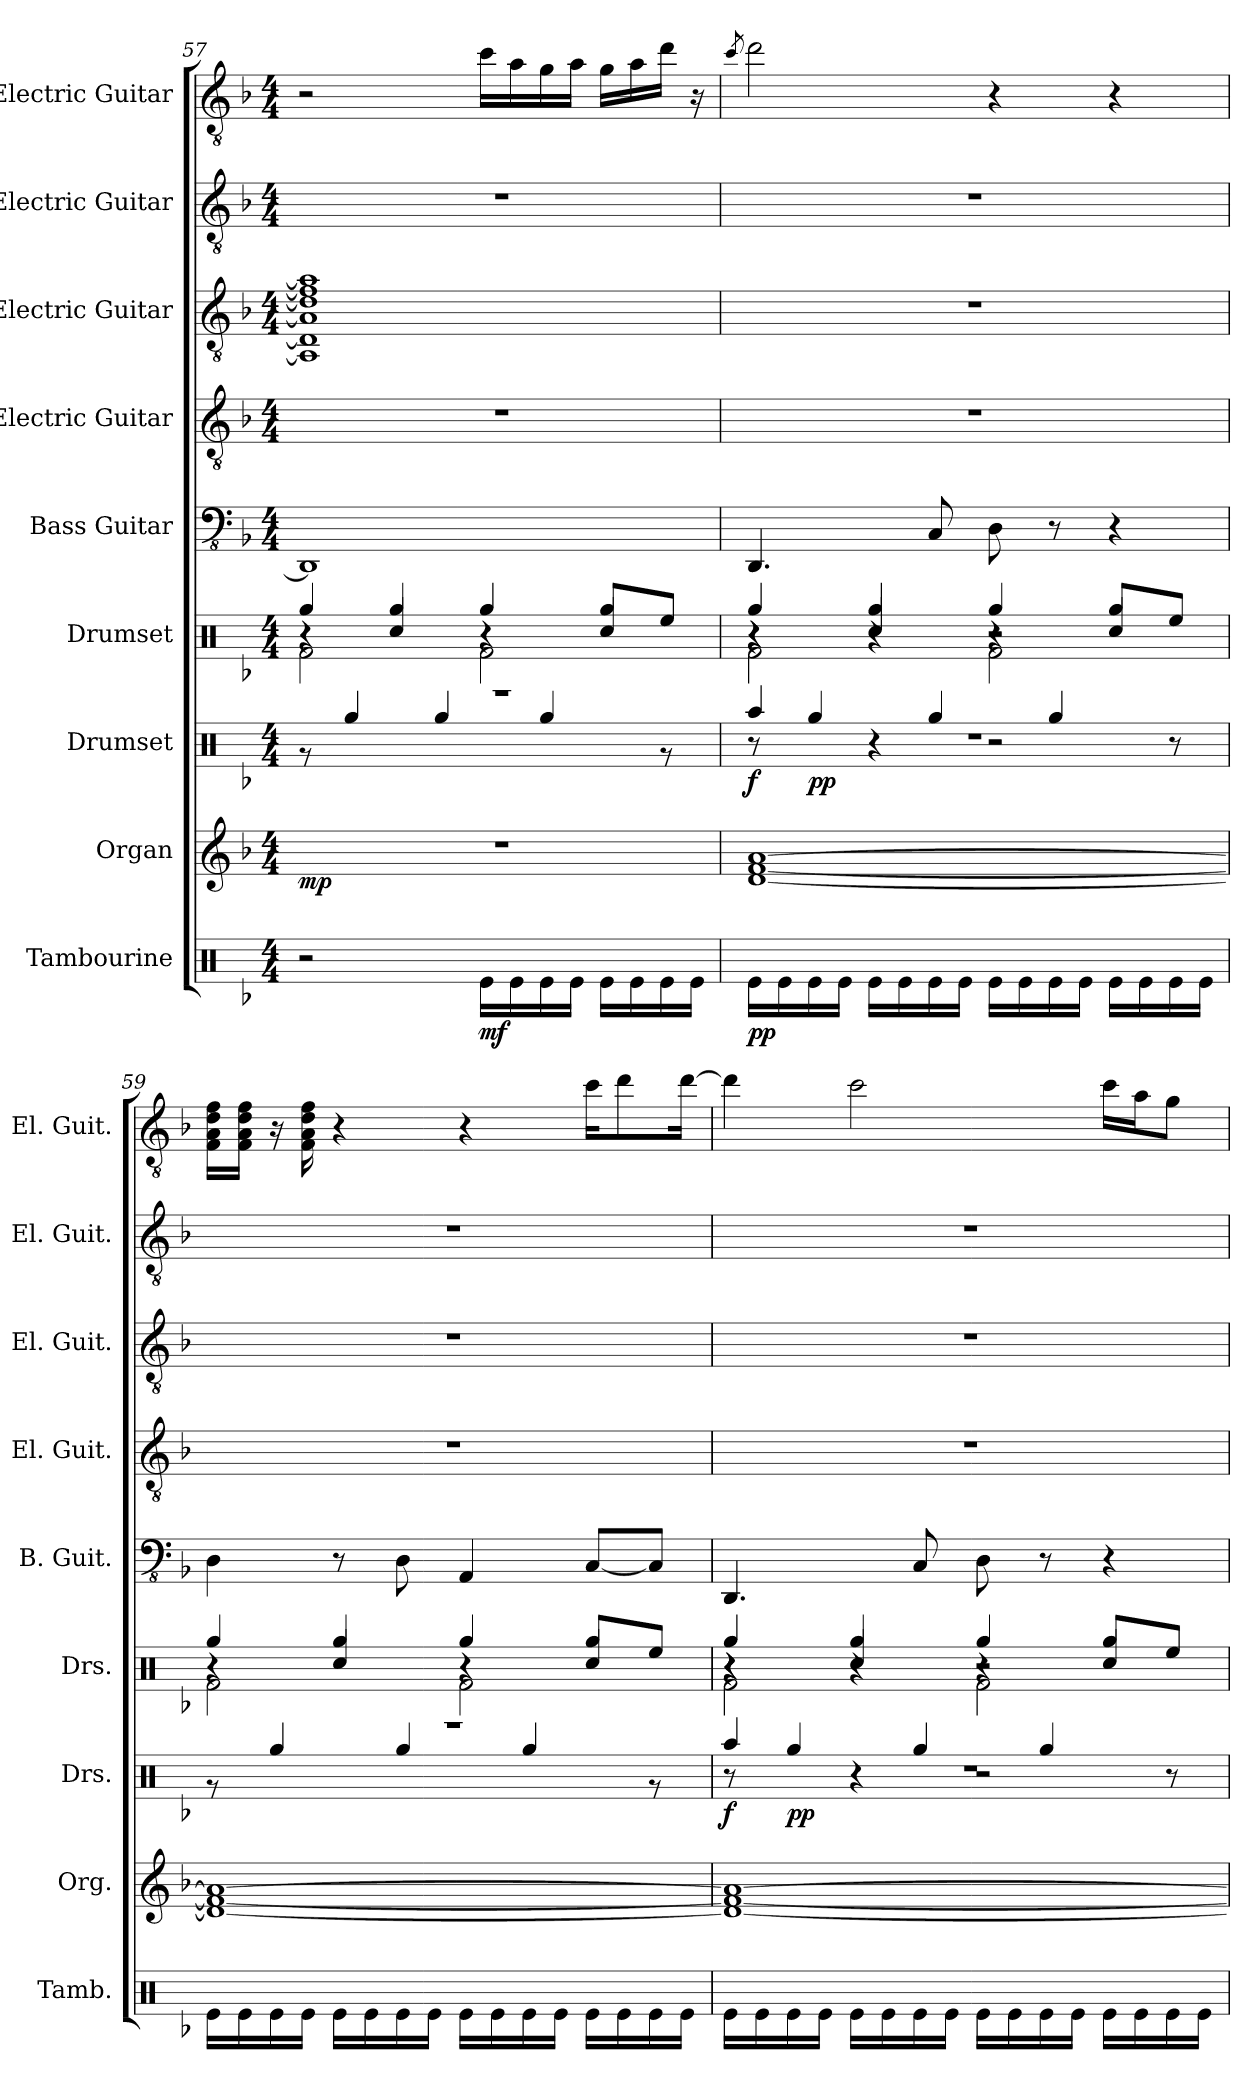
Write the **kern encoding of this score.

**kern	**dynam	**kern	**dynam	**kern	**dynam	**kern	**kern	**kern	**kern	**kern	**kern
*part9	*part9	*part8	*part8	*part7	*part7	*part6	*part5	*part4	*part3	*part2	*part1
*staff9	*staff9	*staff8	*staff8	*staff7	*staff7	*staff6	*staff5	*staff4	*staff3	*staff2	*staff1
*I"Tambourine	*	*I"Organ	*	*I"Drumset	*	*I"Drumset	*I"Bass Guitar	*I"Electric Guitar	*I"Electric Guitar	*I"Electric Guitar	*I"Electric Guitar
*I'Tamb.	*	*I'Org.	*	*I'Drs.	*	*I'Drs.	*I'B. Guit.	*I'El. Guit.	*I'El. Guit.	*I'El. Guit.	*I'El. Guit.
!!LO:PB:g=z
*clefX	*	*clefG2	*	*clefX	*	*clefX	*clefFv4	*clefGv2	*clefGv2	*clefGv2	*clefGv2
*k[b-]	*	*k[b-]	*	*k[b-]	*	*k[b-]	*k[b-]	*k[b-]	*k[b-]	*k[b-]	*k[b-]
*M4/4	*	*M4/4	*	*M4/4	*	*M4/4	*M4/4	*M4/4	*M4/4	*M4/4	*M4/4
=57	=57	=57	=57	=57	=57	=57	=57	=57	=57	=57	=57
*	*	*	*	*^	*	*^	*	*	*	*	*
*	*	*	*	*	*	*	*	*^	*	*	*	*	*
!	!	!	!LO:DY:b	!	!	!	!	!	!	!	!	!	!	!
2r	.	1r	mp	1r	8r	.	4r	2Rf\	4Rgg/	1DDD]	1r	1AA] 1D] 1A] 1d] 1f] 1a]	1r	2r
.	.	.	.	.	4Rgg/	.	.	.	.	.	.	.	.	.
.	.	.	.	.	.	.	4Rcc/	.	4Rgg/	.	.	.	.	.
.	.	.	.	.	4Rgg/	.	.	.	.	.	.	.	.	.
!	!LO:DY:b	!	!	!	!	!	!	!	!	!	!	!	!	!
16Re\LL	mf	.	.	.	.	.	4r	2Rf\	4Rgg/	.	.	.	.	16cc\LL
16Re\	.	.	.	.	.	.	.	.	.	.	.	.	.	16a\
16Re\	.	.	.	.	4Rgg/	.	.	.	.	.	.	.	.	16g\
16Re\JJ	.	.	.	.	.	.	.	.	.	.	.	.	.	16a\JJ
16Re\LL	.	.	.	.	.	.	4Rcc/	.	8Rgg/L	.	.	.	.	16g\LL
16Re\	.	.	.	.	.	.	.	.	.	.	.	.	.	16a\
16Re\	.	.	.	.	8r	.	.	.	8Ree/J	.	.	.	.	16dd\JJ
16Re\JJ	.	.	.	.	.	.	.	.	.	.	.	.	.	16r
*	*	*	*	*v	*v	*	*	*	*	*	*	*	*	*
*	*	*	*	*	*	*v	*v	*v	*	*	*	*	*
=58	=58	=58	=58	=58	=58	=58	=58	=58	=58	=58	=58
.	.	.	.	.	.	.	.	.	.	.	8qcc/
*	*	*	*	*^	*	*^	*	*	*	*	*
*	*	*	*	*	*^	*	*	*^	*	*	*	*	*
*	*	*	*	*	*	*	*	*	*	*^	*	*	*	*	*
!	!LO:DY:b	!	!	!	!	!	!LO:DY:b	!	!	!	!	!	!	!	!	!
16Re\LL	pp	[1d [1f [1a	.	1r	8r	4Raa/	f	4r	2Rf\	4Rgg/	4r	4.DDD/	1r	1r	1r	2dd\
16Re\	.	.	.	.	.	.	.	.	.	.	.	.	.	.	.	.
!	!	!	!	!	!	!	!LO:DY:b	!	!	!	!	!	!	!	!	!
16Re\	.	.	.	.	4Rgg/	.	pp	.	.	.	.	.	.	.	.	.
16Re\JJ	.	.	.	.	.	.	.	.	.	.	.	.	.	.	.	.
16Re\LL	.	.	.	.	.	4r	.	4Rcc/	.	4Rgg/	4r	.	.	.	.	.
16Re\	.	.	.	.	.	.	.	.	.	.	.	.	.	.	.	.
16Re\	.	.	.	.	4Rgg/	.	.	.	.	.	.	8CC/	.	.	.	.
16Re\JJ	.	.	.	.	.	.	.	.	.	.	.	.	.	.	.	.
16Re\LL	.	.	.	.	.	2r	.	4r	2Rf\	4Rgg/	2r	8DD\	.	.	.	4r
16Re\	.	.	.	.	.	.	.	.	.	.	.	.	.	.	.	.
16Re\	.	.	.	.	4Rgg/	.	.	.	.	.	.	8r	.	.	.	.
16Re\JJ	.	.	.	.	.	.	.	.	.	.	.	.	.	.	.	.
16Re\LL	.	.	.	.	.	.	.	4Rcc/	.	8Rgg/L	.	4r	.	.	.	4r
16Re\	.	.	.	.	.	.	.	.	.	.	.	.	.	.	.	.
16Re\	.	.	.	.	8r	.	.	.	.	8Ree/J	.	.	.	.	.	.
16Re\JJ	.	.	.	.	.	.	.	.	.	.	.	.	.	.	.	.
*	*	*	*	*	*v	*v	*	*	*	*	*	*	*	*	*	*
*	*	*	*	*	*	*	*	*	*v	*v	*	*	*	*	*
=59	=59	=59	=59	=59	=59	=59	=59	=59	=59	=59	=59	=59	=59	=59
16Re\LL	.	1d_ 1f_ 1a_	.	1r	8r	.	4r	2Rf\	4Rgg/	4DD\	1r	1r	1r	16F\ 16A\ 16d\ 16f\LL
16Re\	.	.	.	.	.	.	.	.	.	.	.	.	.	16F\ 16A\ 16d\ 16f\JJ
16Re\	.	.	.	.	4Rgg/	.	.	.	.	.	.	.	.	16r
16Re\JJ	.	.	.	.	.	.	.	.	.	.	.	.	.	16F\ 16A\ 16d\ 16f\
16Re\LL	.	.	.	.	.	.	4Rcc/	.	4Rgg/	8r	.	.	.	4r
16Re\	.	.	.	.	.	.	.	.	.	.	.	.	.	.
16Re\	.	.	.	.	4Rgg/	.	.	.	.	8DD\	.	.	.	.
16Re\JJ	.	.	.	.	.	.	.	.	.	.	.	.	.	.
16Re\LL	.	.	.	.	.	.	4r	2Rf\	4Rgg/	4AAA/	.	.	.	4r
16Re\	.	.	.	.	.	.	.	.	.	.	.	.	.	.
16Re\	.	.	.	.	4Rgg/	.	.	.	.	.	.	.	.	.
16Re\JJ	.	.	.	.	.	.	.	.	.	.	.	.	.	.
16Re\LL	.	.	.	.	.	.	4Rcc/	.	8Rgg/L	[8CC/L	.	.	.	16cc\KL
16Re\	.	.	.	.	.	.	.	.	.	.	.	.	.	8dd\
16Re\	.	.	.	.	8r	.	.	.	8Ree/J	8CC/J]	.	.	.	.
16Re\JJ	.	.	.	.	.	.	.	.	.	.	.	.	.	[16dd\Jk
!!LO:PB:g=z
=60	=60	=60	=60	=60	=60	=60	=60	=60	=60	=60	=60	=60	=60	=60
*	*	*	*	*	*^	*	*	*	*^	*	*	*	*	*
!	!	!	!	!	!	!	!LO:DY:b	!	!	!	!	!	!	!	!	!
16Re\LL	.	1d_ 1f_ 1a_	.	1r	8r	4Raa/	f	4r	2Rf\	4Rgg/	4r	4.DDD/	1r	1r	1r	4dd\]
16Re\	.	.	.	.	.	.	.	.	.	.	.	.	.	.	.	.
!	!	!	!	!	!	!	!LO:DY:b	!	!	!	!	!	!	!	!	!
16Re\	.	.	.	.	4Rgg/	.	pp	.	.	.	.	.	.	.	.	.
16Re\JJ	.	.	.	.	.	.	.	.	.	.	.	.	.	.	.	.
16Re\LL	.	.	.	.	.	4r	.	4Rcc/	.	4Rgg/	4r	.	.	.	.	2cc\
16Re\	.	.	.	.	.	.	.	.	.	.	.	.	.	.	.	.
16Re\	.	.	.	.	4Rgg/	.	.	.	.	.	.	8CC/	.	.	.	.
16Re\JJ	.	.	.	.	.	.	.	.	.	.	.	.	.	.	.	.
16Re\LL	.	.	.	.	.	2r	.	4r	2Rf\	4Rgg/	2r	8DD\	.	.	.	.
16Re\	.	.	.	.	.	.	.	.	.	.	.	.	.	.	.	.
16Re\	.	.	.	.	4Rgg/	.	.	.	.	.	.	8r	.	.	.	.
16Re\JJ	.	.	.	.	.	.	.	.	.	.	.	.	.	.	.	.
16Re\LL	.	.	.	.	.	.	.	4Rcc/	.	8Rgg/L	.	4r	.	.	.	16cc\LL
16Re\	.	.	.	.	.	.	.	.	.	.	.	.	.	.	.	16a\J
16Re\	.	.	.	.	8r	.	.	.	.	8Ree/J	.	.	.	.	.	8g\J
16Re\JJ	.	.	.	.	.	.	.	.	.	.	.	.	.	.	.	.
*	*	*	*	*v	*v	*v	*	*	*	*	*	*	*	*	*	*
*	*	*	*	*	*	*v	*v	*v	*v	*	*	*	*	*
=	=	=	=	=	=	=	=	=	=	=	=
*-	*-	*-	*-	*-	*-	*-	*-	*-	*-	*-	*-
